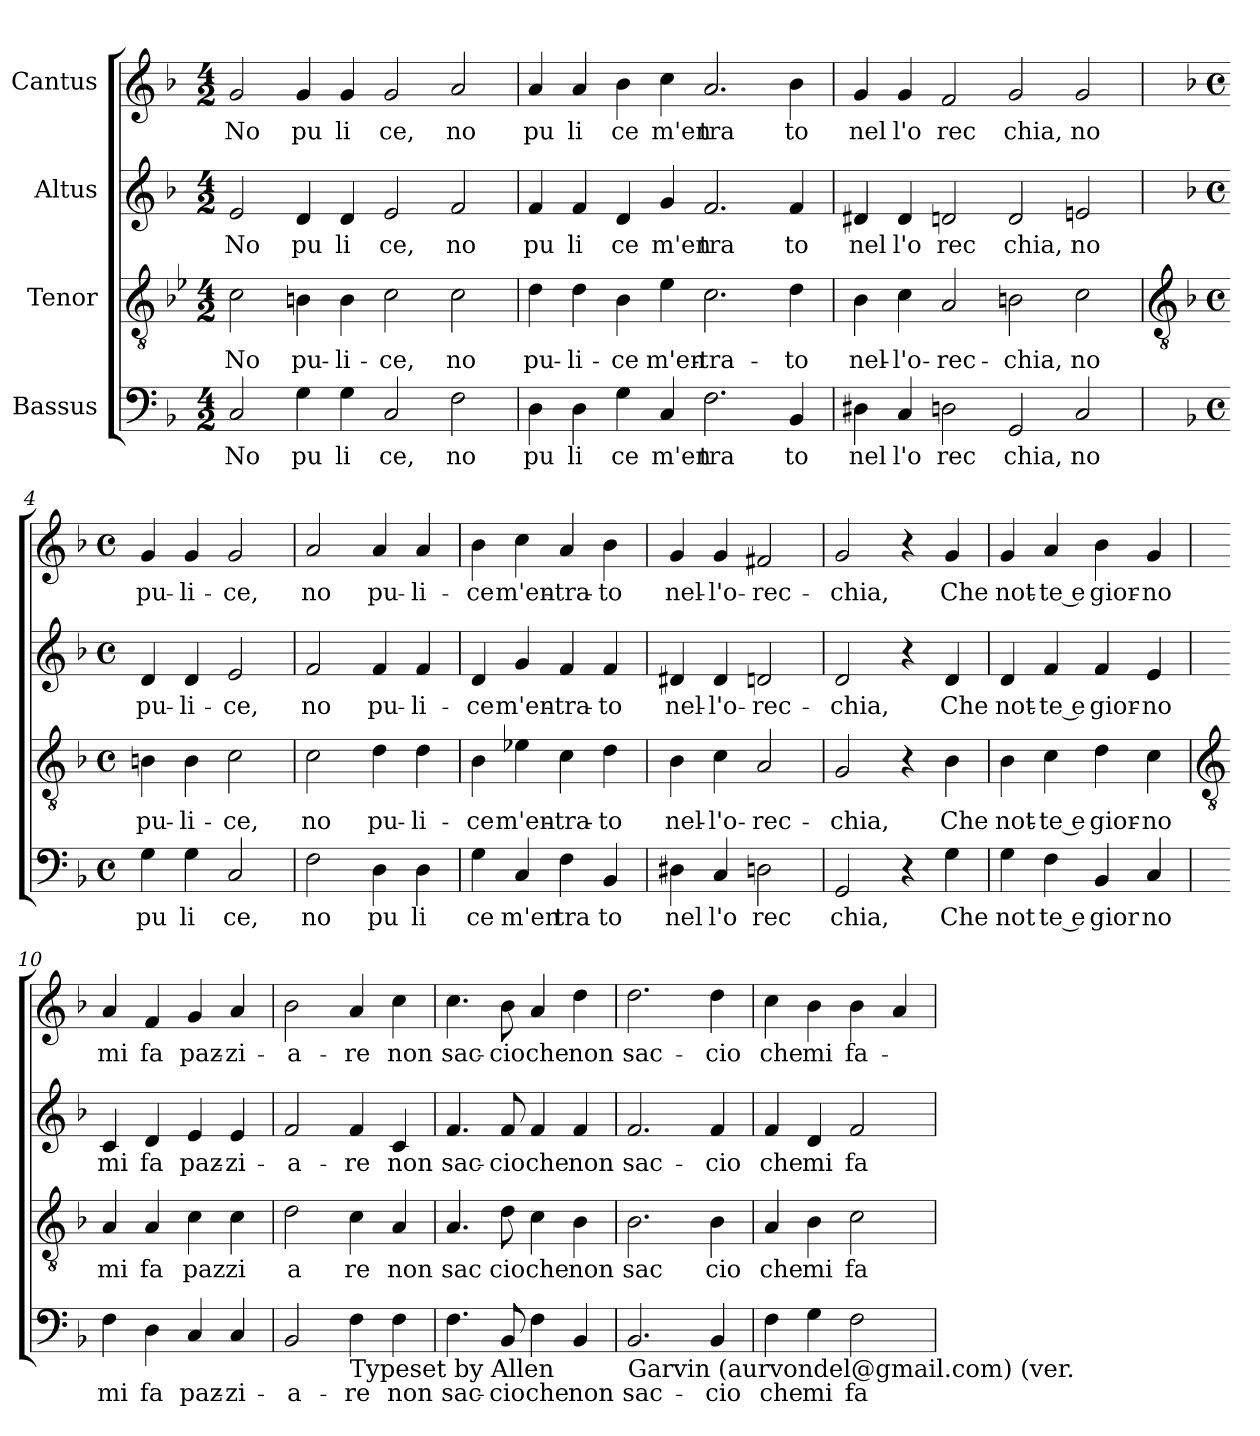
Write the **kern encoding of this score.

**kern	**text	**kern	**text	**kern	**text	**kern	**text
*part4	*part4	*part3	*part3	*part2	*part2	*part1	*part1
*staff4	*staff4	*staff3	*staff3	*staff2	*staff2	*staff1	*staff1
*I"Bassus	*	*I"Tenor	*	*I"Altus	*	*I"Cantus	*
*clefF4	*	*clefGv2	*	*clefG2	*	*clefG2	*
*ITrd-3c-5	*	*	*	*ITrd-3c-5	*	*ITrd-3c-5	*
*k[b-e-]	*	*k[b-e-]	*	*k[b-e-]	*	*k[b-e-]	*
*B-:	*	*B-:	*	*B-:	*	*B-:	*
*M4/2	*	*M4/2	*	*M4/2	*	*M4/2	*
=1	=1	=1	=1	=1	=1	=1	=1
!	!LO:LY:b	!	!LO:LY:b	!	!LO:LY:b	!	!LO:LY:b
2F/	No	2c\	No	2a/	No	2cc/	No
!	!LO:LY:b	!	!LO:LY:b	!	!LO:LY:b	!	!LO:LY:b
4c\	pu	4Bn\	pu-	4g/	pu	4cc/	pu
!	!LO:LY:b	!	!LO:LY:b	!	!LO:LY:b	!	!LO:LY:b
4c\	li	4B\	-li-	4g/	li	4cc/	li
!	!LO:LY:b	!	!LO:LY:b	!	!LO:LY:b	!	!LO:LY:b
2F/	ce,	2c\	-ce,	2a/	ce,	2cc/	ce,
!	!LO:LY:b	!	!LO:LY:b	!	!LO:LY:b	!	!LO:LY:b
2B-\	no	2c\	no	2b-/	no	2dd/	no
=2	=2	=2	=2	=2	=2	=2	=2
!	!LO:LY:b	!	!LO:LY:b	!	!LO:LY:b	!	!LO:LY:b
4G\	pu	4d\	pu-	4b-/	pu	4dd/	pu
!	!LO:LY:b	!	!LO:LY:b	!	!LO:LY:b	!	!LO:LY:b
4G\	li	4d\	-li-	4b-/	li	4dd/	li
!	!LO:LY:b	!	!LO:LY:b	!	!LO:LY:b	!	!LO:LY:b
4c\	ce	4B-\	-ce	4g/	ce	4ee-\	ce
!	!LO:LY:b	!	!LO:LY:b	!	!LO:LY:b	!	!LO:LY:b
4F/	m'en	4e-\	m'en-	4cc/	m'en	4ff\	m'en
!	!LO:LY:b	!	!LO:LY:b	!	!LO:LY:b	!	!LO:LY:b
2.B-\	tra	2.c\	-tra-	2.b-/	tra	2.dd/	tra
!	!LO:LY:b	!	!LO:LY:b	!	!LO:LY:b	!	!LO:LY:b
4E-/	to	4d\	-to	4b-/	to	4ee-\	to
=3	=3	=3	=3	=3	=3	=3	=3
!	!LO:LY:b	!	!LO:LY:b	!	!LO:LY:b	!	!LO:LY:b
4G#X\	nel	4B-\	nel-	4g#X/	nel	4cc/	nel
!	!LO:LY:b	!	!LO:LY:b	!	!LO:LY:b	!	!LO:LY:b
4F/	l'o	4c\	-l'o-	4g#/	l'o	4cc/	l'o
!	!LO:LY:b	!	!LO:LY:b	!	!LO:LY:b	!	!LO:LY:b
2G\	rec	2A/	-rec-	2g/	rec	2b-/	rec
!	!LO:LY:b	!	!LO:LY:b	!	!LO:LY:b	!	!LO:LY:b
2C/	chia,	2Bn\	-chia,	2g/	chia,	2cc/	chia,
!	!LO:LY:b	!	!LO:LY:b	!	!LO:LY:b	!	!LO:LY:b
2F/	no	2c\	no	2an/	no	2cc/	no
!!LO:LB:g=z
=4	=4	=4	=4	=4	=4	=4	=4
*	*	*clefGv2	*	*	*	*	*
*	*	*k[b-]	*	*	*	*	*
*	*	*F:	*	*	*	*	*
*M4/4	*	*M4/4	*	*M4/4	*	*M4/4	*
*met(c)	*	*met(c)	*	*met(c)	*	*met(c)	*
!	!LO:LY:b	!	!LO:LY:b	!	!LO:LY:b	!	!LO:LY:b
4c\	pu	4Bn\	pu-	4g/	pu-	4cc/	pu-
!	!LO:LY:b	!	!LO:LY:b	!	!LO:LY:b	!	!LO:LY:b
4c\	li	4B\	-li-	4g/	-li-	4cc/	-li-
!	!LO:LY:b	!	!LO:LY:b	!	!LO:LY:b	!	!LO:LY:b
2F/	ce,	2c\	-ce,	2a/	-ce,	2cc/	-ce,
=5	=5	=5	=5	=5	=5	=5	=5
!	!LO:LY:b	!	!LO:LY:b	!	!LO:LY:b	!	!LO:LY:b
2B-\	no	2c\	no	2b-/	no	2dd/	no
!	!LO:LY:b	!	!LO:LY:b	!	!LO:LY:b	!	!LO:LY:b
4G\	pu	4d\	pu-	4b-/	pu-	4dd/	pu-
!	!LO:LY:b	!	!LO:LY:b	!	!LO:LY:b	!	!LO:LY:b
4G\	li	4d\	-li-	4b-/	-li-	4dd/	-li-
=6	=6	=6	=6	=6	=6	=6	=6
!	!LO:LY:b	!	!LO:LY:b	!	!LO:LY:b	!	!LO:LY:b
4c\	ce	4B-\	-ce	4g/	-ce	4ee-\	-ce
!	!LO:LY:b	!	!LO:LY:b	!	!LO:LY:b	!	!LO:LY:b
4F/	m'en	4e-X\	m'en-	4cc/	m'en-	4ff\	m'en-
!	!LO:LY:b	!	!LO:LY:b	!	!LO:LY:b	!	!LO:LY:b
4B-\	tra	4c\	-tra-	4b-/	-tra-	4dd/	-tra-
!	!LO:LY:b	!	!LO:LY:b	!	!LO:LY:b	!	!LO:LY:b
4E-/	to	4d\	-to	4b-/	-to	4ee-\	-to
=7	=7	=7	=7	=7	=7	=7	=7
!	!LO:LY:b	!	!LO:LY:b	!	!LO:LY:b	!	!LO:LY:b
4G#X\	nel	4B-\	nel-	4g#X/	nel-	4cc/	nel-
!	!LO:LY:b	!	!LO:LY:b	!	!LO:LY:b	!	!LO:LY:b
4F/	l'o	4c\	-l'o-	4g#/	-l'o-	4cc/	-l'o-
!	!LO:LY:b	!	!LO:LY:b	!	!LO:LY:b	!	!LO:LY:b
2G\	rec	2A/	-rec-	2g/	-rec-	2bn/	-rec-
=8	=8	=8	=8	=8	=8	=8	=8
!	!LO:LY:b	!	!LO:LY:b	!	!LO:LY:b	!	!LO:LY:b
2C/	chia,	2G/	-chia,	2g/	-chia,	2cc/	-chia,
4r	.	4r	.	4r	.	4r	.
!	!LO:LY:b	!	!LO:LY:b	!	!LO:LY:b	!	!LO:LY:b
4c\	Che	4B-\	Che	4g/	Che	4cc/	Che
=9	=9	=9	=9	=9	=9	=9	=9
!	!LO:LY:b	!	!LO:LY:b	!	!LO:LY:b	!	!LO:LY:b
4c\	not	4B-\	not-	4g/	not-	4cc/	not-
!	!LO:LY:b	!	!LO:LY:b	!	!LO:LY:b	!	!LO:LY:b
4B-\	te e	4c\	-te e	4b-/	-te e	4dd/	-te e
!	!LO:LY:b	!	!LO:LY:b	!	!LO:LY:b	!	!LO:LY:b
4E-/	gior	4d\	gior-	4b-/	gior-	4ee-\	gior-
!	!LO:LY:b	!	!LO:LY:b	!	!LO:LY:b	!	!LO:LY:b
4F/	no	4c\	-no	4a/	-no	4cc/	-no
!!LO:LB:g=z
=10	=10	=10	=10	=10	=10	=10	=10
*	*	*clefGv2	*	*	*	*	*
!	!LO:LY:b	!	!LO:LY:b	!	!LO:LY:b	!	!LO:LY:b
4B-\	mi	4A/	mi	4f/	mi	4dd/	mi
!	!LO:LY:b	!	!LO:LY:b	!	!LO:LY:b	!	!LO:LY:b
4G\	fa	4A/	fa	4g/	fa	4b-/	fa
!	!LO:LY:b	!	!LO:LY:b	!	!LO:LY:b	!	!LO:LY:b
4F/	paz-	4c\	paz	4a/	paz-	4cc/	paz-
!	!LO:LY:b	!	!LO:LY:b	!	!LO:LY:b	!	!LO:LY:b
4F/	-zi-	4c\	zi	4a/	-zi-	4dd/	-zi-
=11	=11	=11	=11	=11	=11	=11	=11
!	!LO:LY:b	!	!LO:LY:b	!	!LO:LY:b	!	!LO:LY:b
2E-/	-a-	2d\	a	2b-/	-a-	2ee-\	-a-
!LO:TX:b:t=Typeset by Allen	!	!	!	!	!	!	!
!	!LO:LY:b	!	!LO:LY:b	!	!LO:LY:b	!	!LO:LY:b
4B-\	-re	4c\	re	4b-/	-re	4dd/	-re
!	!LO:LY:b	!	!LO:LY:b	!	!LO:LY:b	!	!LO:LY:b
4B-\	non	4A/	non	4f/	non	4ff\	non
=12	=12	=12	=12	=12	=12	=12	=12
!	!LO:LY:b	!	!LO:LY:b	!	!LO:LY:b	!	!LO:LY:b
4.B-\	sac-	4.A/	sac	4.b-/	sac-	4.ff\	sac-
!	!LO:LY:b	!	!LO:LY:b	!	!LO:LY:b	!	!LO:LY:b
8E-/	-cio	8d\	cio	8b-/	-cio	8ee-\	-cio
!	!LO:LY:b	!	!LO:LY:b	!	!LO:LY:b	!	!LO:LY:b
4B-\	che	4c\	che	4b-/	che	4dd/	che
!	!LO:LY:b	!	!LO:LY:b	!	!LO:LY:b	!	!LO:LY:b
4E-/	non	4B-\	non	4b-/	non	4gg\	non
=13	=13	=13	=13	=13	=13	=13	=13
!LO:TX:b:t=Garvin (aurvondel@gmail.com) (ver.	!	!	!	!	!	!	!
!	!LO:LY:b	!	!LO:LY:b	!	!LO:LY:b	!	!LO:LY:b
2.E-/	sac-	2.B-\	sac	2.b-/	sac-	2.gg\	sac-
!	!LO:LY:b	!	!LO:LY:b	!	!LO:LY:b	!	!LO:LY:b
4E-/	-cio	4B-\	cio	4b-/	-cio	4gg\	-cio
=14	=14	=14	=14	=14	=14	=14	=14
!	!LO:LY:b	!	!LO:LY:b	!	!LO:LY:b	!	!LO:LY:b
4B-\	che	4A/	che	4b-/	che	4ff\	che
!	!LO:LY:b	!	!LO:LY:b	!	!LO:LY:b	!	!LO:LY:b
4c\	mi	4B-\	mi	4g/	mi	4ee-\	mi
!	!LO:LY:b	!	!LO:LY:b	!	!LO:LY:b	!	!LO:LY:b
2B-\	fa-	2c\	fa	2b-/	fa-	4ee-\	fa-
.	.	.	.	.	.	4dd/	.
=	=	=	=	=	=	=	=
*-	*-	*-	*-	*-	*-	*-	*-
